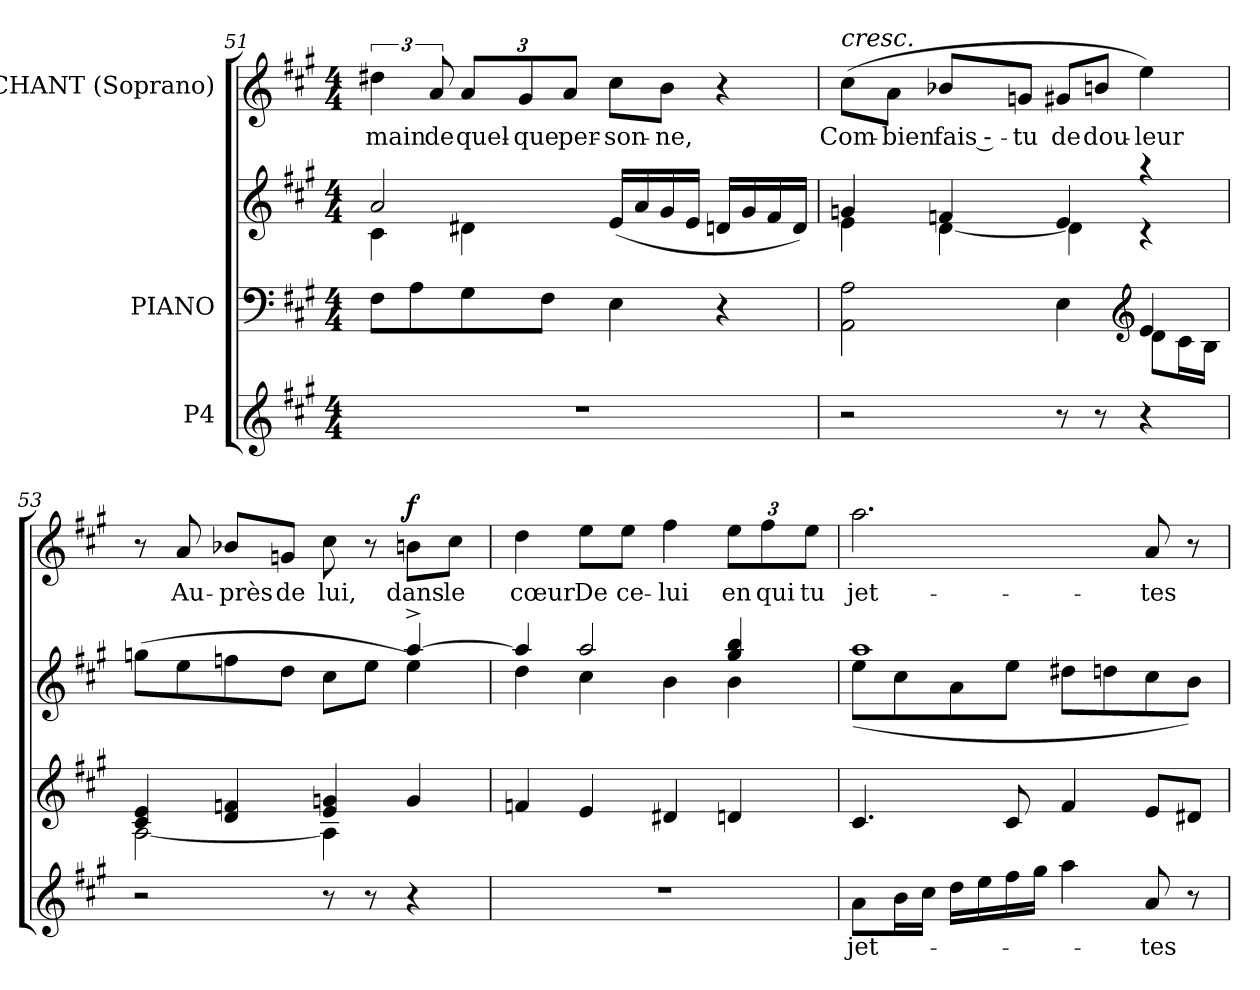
**kern	**text	**kern	**kern	**kern	**text	**dynam
*part3	*part3	*part2	*part2	*part1	*part1	*part1
*staff4	*staff4	*staff3	*staff2	*staff1	*staff1	*staff1
*I"P4	*	*I"PIANO	*	*I"CHANT (Soprano)	*	*
*clefG2	*	*clefF4	*clefG2	*clefG2	*	*
*k[f#c#g#]	*	*k[f#c#g#]	*k[f#c#g#]	*k[f#c#g#]	*	*
*A:	*	*A:	*A:	*A:	*	*
*M4/4	*	*M4/4	*M4/4	*M4/4	*	*
=51	=51	=51	=51	=51	=51	=51
*	*	*	*^	*	*	*
!	!	!	!	!	!	!LO:LY:b	!
1r	.	8F#\L	2a/	4c#\	6dd#X\	main	.
.	.	8A\	.	.	.	.	.
!	!	!	!	!	!	!LO:LY:b	!
.	.	.	.	.	12a/	de	.
!	!	!	!	!	!	!LO:LY:b	!
.	.	8G#\	.	4d#X\	12a/L	quel-	.
!	!	!	!	!	!	!LO:LY:b	!
.	.	.	.	.	12g#/	-que	.
.	.	8F#\J	.	.	.	.	.
!	!	!	!	!	!	!LO:LY:b	!
.	.	.	.	.	12a/J	per-	.
!	!	!	!	!	!	!LO:LY:b	!
.	.	4E\	(<16e/LL	2ryy	8cc#\L	-son-	.
.	.	.	16a/	.	.	.	.
!	!	!	!	!	!	!LO:LY:b	!
.	.	.	16g#/	.	8b\J	-ne,	.
.	.	.	16e/JJ	.	.	.	.
.	.	4r	16dn/LL	.	4r	.	.
.	.	.	16g#/	.	.	.	.
.	.	.	16f#/	.	.	.	.
.	.	.	16d/JJ)	.	.	.	.
!!LO:LB:g=z
=52	=52	=52	=52	=52	=52	=52	=52
*	*	*^	*	*	*	*	*
!	!	!	!	!	!	!LO:TX:a:i:t=cresc.	!	!
!	!	!	!	!	!	!	!LO:LY:b	!
2r	.	2AA\ 2A\	2ryy	4gn/	4e\	(>8cc#\L	Com-	.
!	!	!	!	!	!	!	!LO:LY:b	!
.	.	.	.	.	.	8a\J	-bien	.
!	!	!	!	!	!	!	!LO:LY:b	!
.	.	.	.	4fn/	[<4d\	8b-X/L	fais ‑-	.
!	!	!	!	!	!	!	!LO:LY:b	!
.	.	.	.	.	.	8gn/J	-tu	.
!	!	!	!	!	!	!	!LO:LY:b	!
8r	.	4E\	4ryy	4e/	4d\]	8g#X/L	de	.
!	!	!	!	!	!	!	!LO:LY:b	!
8r	.	.	.	.	.	8bn/J	dou-	.
*	*	*clefG2	*	*	*	*	*	*
!	!	!	!	!	!	!	!LO:LY:b	!
4r	.	4e/	8d\L	4raa	4rc	4ee\)	-leur	.
.	.	.	16c#\L	.	.	.	.	.
.	.	.	16B\JJ	.	.	.	.	.
=53	=53	=53	=53	=53	=53	=53	=53	=53
2r	.	4c#/ 4e/	[<2A\	2ryy	(>8ggn\L	8r	.	.
!	!	!	!	!	!	!	!LO:LY:b	!
.	.	.	.	.	8ee\	8a/	Au-	.
!	!	!	!	!	!	!	!LO:LY:b	!
.	.	4d/ 4fn/	.	.	8ffn\	8b-X/L	-près	.
!	!	!	!	!	!	!	!LO:LY:b	!
.	.	.	.	.	8dd\J	8gn/J	de	.
!	!	!	!	!	!	!	!LO:LY:b	!
8r	.	4e/ 4gn/	4A\]	4ryy	8cc#\L	8cc#\	lui,	.
8r	.	.	.	.	8ee\J	8r	.	.
!	!	!	!	!	!	!	!LO:LY:b	!LO:DY:a
4r	.	4g/	4ryy	[>4aa^>/	4ee\)	8bn\L	dans	f
!	!	!	!	!	!	!	!LO:LY:b	!
.	.	.	.	.	.	8cc#\J	le	.
*	*	*v	*v	*	*	*	*	*
=54	=54	=54	=54	=54	=54	=54	=54
!	!	!	!	!	!	!LO:LY:b	!
1r	.	4fn/	4aa/]	4dd\	4dd\	cœur	.
!	!	!	!	!	!	!LO:LY:b	!
.	.	4e/	2aa/	4cc#\	8ee\L	De	.
!	!	!	!	!	!	!LO:LY:b	!
.	.	.	.	.	8ee\J	ce-	.
!	!	!	!	!	!	!LO:LY:b	!
.	.	4d#X/	.	4b\	4ff#\	-lui	.
!	!	!	!	!	!	!LO:LY:b	!
.	.	4dn/	4gg#/ 4bb/	4b\	12ee\L	en	.
!	!	!	!	!	!	!LO:LY:b	!
.	.	.	.	.	12ff#\	qui	.
!	!	!	!	!	!	!LO:LY:b	!
.	.	.	.	.	12ee\J	tu	.
!!LO:LB:g=z
=55	=55	=55	=55	=55	=55	=55	=55
!	!	!	!	!	!	!LO:LY:b	!
8a\L	jet-	4.c#/	1aa	(<8ee\L	2.aa\	jet-	.
16b\L	.	.	.	8cc#\	.	.	.
16cc#\JJ	.	.	.	.	.	.	.
16dd\LL	.	.	.	8a\	.	.	.
16ee\	.	.	.	.	.	.	.
16ff#\	.	8c#/	.	8ee\J	.	.	.
16gg#\JJ	.	.	.	.	.	.	.
4aa\	.	4f#/	.	8dd#X\L	.	.	.
.	.	.	.	8ddn\	.	.	.
!	!	!	!	!	!	!LO:LY:b	!
8a/	-tes	8e/L	.	8cc#\	8a/	-tes	.
8r	.	8d#X/J	.	8b\J)	8r	.	.
*	*	*	*v	*v	*	*	*
=	=	=	=	=	=	=
*-	*-	*-	*-	*-	*-	*-
